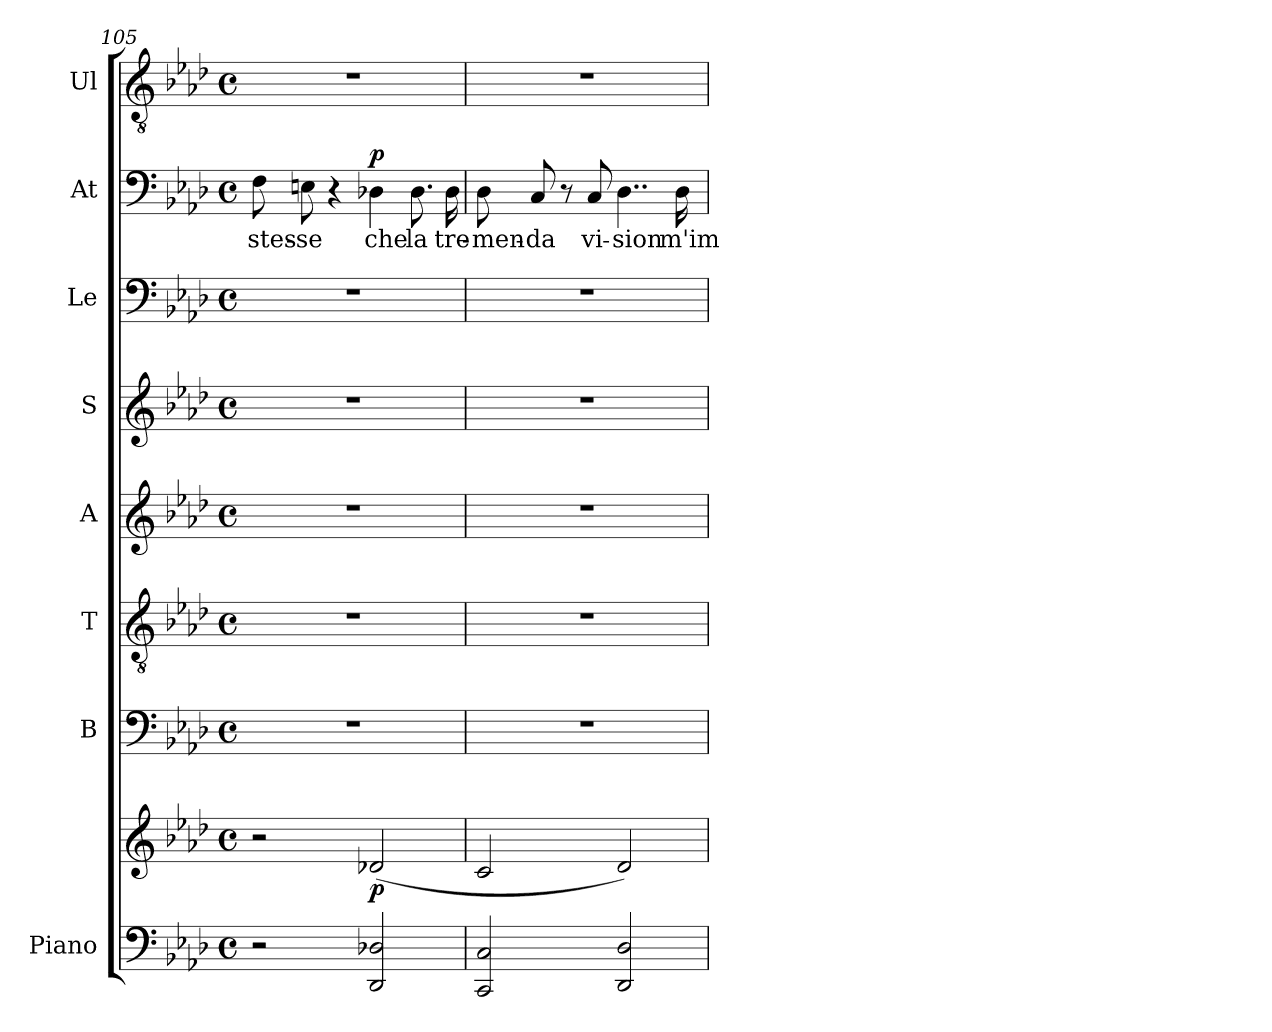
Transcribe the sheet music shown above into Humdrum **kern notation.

**kern	**kern	**dynam	**kern	**kern	**kern	**kern	**kern	**kern	**text	**dynam	**kern
*part8	*part8	*part8	*part7	*part6	*part5	*part4	*part3	*part2	*part2	*part2	*part1
*staff9	*staff8	*staff8/9	*staff7	*staff6	*staff5	*staff4	*staff3	*staff2	*staff2	*staff2	*staff1
*I"Piano	*	*	*I"B	*I"T	*I"A	*I"S	*I"Le	*I"At	*	*	*I"Ul
*I'Pno	*	*	*I'B	*I'T	*I'A	*I'S	*I'Le	*I'At	*	*	*I'Ul
*clefF4	*clefG2	*	*clefF4	*clefGv2	*clefG2	*clefG2	*clefF4	*clefF4	*	*	*clefGv2
*k[b-e-a-d-]	*k[b-e-a-d-]	*	*k[b-e-a-d-]	*k[b-e-a-d-]	*k[b-e-a-d-]	*k[b-e-a-d-]	*k[b-e-a-d-]	*k[b-e-a-d-]	*	*	*k[b-e-a-d-]
*M4/4	*M4/4	*	*M4/4	*M4/4	*M4/4	*M4/4	*M4/4	*M4/4	*	*	*M4/4
*met(c)	*met(c)	*	*met(c)	*met(c)	*met(c)	*met(c)	*met(c)	*met(c)	*	*	*met(c)
=105	=105	=105	=105	=105	=105	=105	=105	=105	=105	=105	=105
!	!	!	!	!	!	!	!	!	!LO:LY:b	!	!
2r	2r	.	1r	1r	1r	1r	1r	8F\	-stes-	.	1r
!	!	!	!	!	!	!	!	!	!LO:LY:b	!	!
.	.	.	.	.	.	.	.	8En\	-se	.	.
.	.	.	.	.	.	.	.	4r	.	.	.
!	!	!LO:DY:b	!	!	!	!	!	!	!LO:LY:b	!LO:DY:a	!
2DD-/ 2D-X/	(<2d-X/	p	.	.	.	.	.	4D-X\	che	p	.
!	!	!	!	!	!	!	!	!	!LO:LY:b	!	!
.	.	.	.	.	.	.	.	8.D-\	la	.	.
!	!	!	!	!	!	!	!	!	!LO:LY:b	!	!
.	.	.	.	.	.	.	.	16D-\	tre-	.	.
=106	=106	=106	=106	=106	=106	=106	=106	=106	=106	=106	=106
!	!	!	!	!	!	!	!	!	!LO:LY:b	!	!
2CC/ 2C/	2c/	.	1r	1r	1r	1r	1r	8D-\	-men-	.	1r
!	!	!	!	!	!	!	!	!	!LO:LY:b	!	!
.	.	.	.	.	.	.	.	8C/	-da	.	.
.	.	.	.	.	.	.	.	8r	.	.	.
!	!	!	!	!	!	!	!	!	!LO:LY:b	!	!
.	.	.	.	.	.	.	.	8C/	vi-	.	.
!	!	!	!	!	!	!	!	!	!LO:LY:b	!	!
2DD-/ 2D-/	2d-/)	.	.	.	.	.	.	4..D-\	-sion	.	.
!	!	!	!	!	!	!	!	!	!LO:LY:b	!	!
.	.	.	.	.	.	.	.	16D-\	m'im-	.	.
=	=	=	=	=	=	=	=	=	=	=	=
*-	*-	*-	*-	*-	*-	*-	*-	*-	*-	*-	*-
